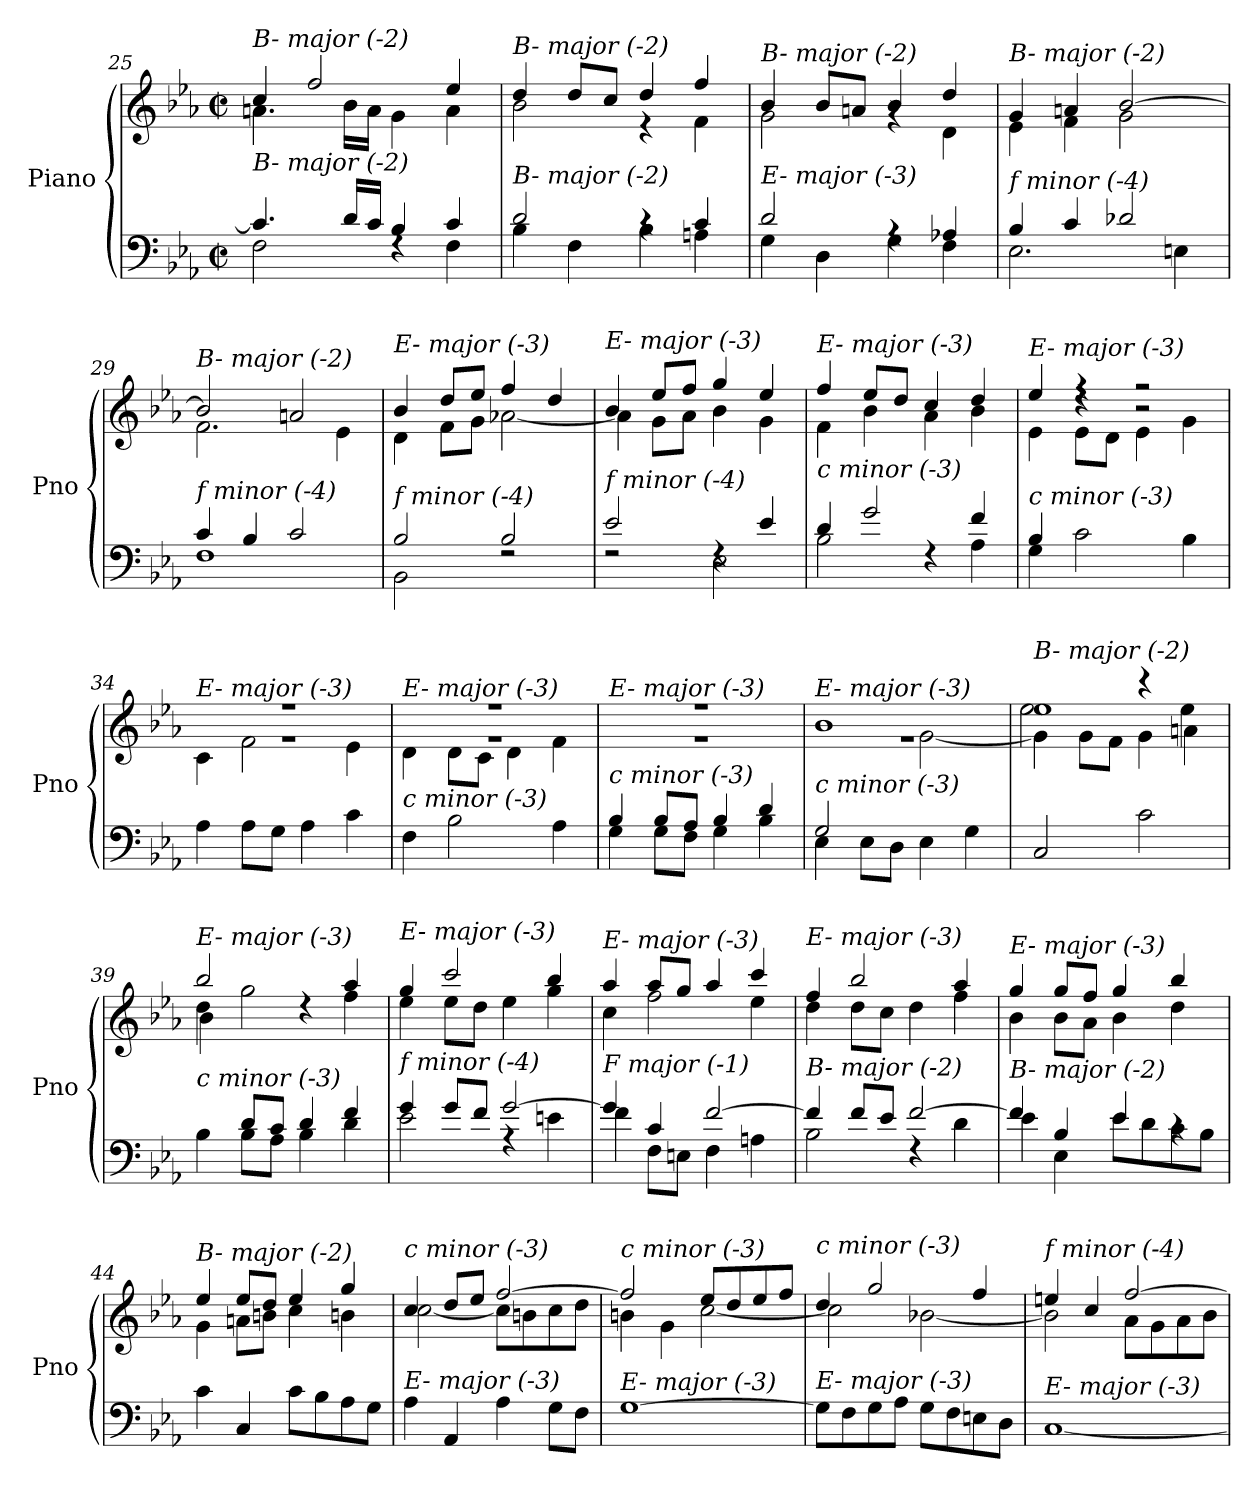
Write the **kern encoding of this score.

**kern	**kern
*part1	*part1
*staff2	*staff1
*I"Piano	*
*I'Pno	*
*clefF4	*clefG2
*k[b-e-a-]	*k[b-e-a-]
*M2/2	*M2/2
*met(c|)	*met(c|)
=25	=25
*^	*^
!	!	!LO:TX:i:t=B- major (-2)	!
!LO:TX:i:t=B- major (-2)	!	!	!
4.c/]	2F\	4cc/	4.an\
.	.	2ff/	.
16d/LL	.	.	16b-\LL
16c/JJ	.	.	16a\JJ
4B-/	4rF	.	4g\
4c/	4F\	4ee-/	4a\
=26	=26	=26	=26
!	!	!LO:TX:i:t=B- major (-2)	!
!LO:TX:i:t=B- major (-2)	!	!	!
2d/	4B-\	4dd/	2b-\
.	4F\	8dd/L	.
.	.	8cc/J	.
4rc	4B-\	4dd/	4r
4c/	4An\	4ff/	4f\
=27	=27	=27	=27
!	!	!LO:TX:i:t=B- major (-2)	!
!LO:TX:i:t=E- major (-3)	!	!	!
2d/	4G\	4b-/	2g\
.	4D\	8b-/L	.
.	.	8an/J	.
4rA	4G\	4b-/	4rg
4A-X/	4F\	4dd/	4d\
=28	=28	=28	=28
!	!	!LO:TX:i:t=B- major (-2)	!
!LO:TX:i:t=f minor (-4)	!	!	!
4B-/	2.E-\	4g/	4e-\
4c/	.	4an/	4f\
2d-X/	.	[2b-/	2g\
.	4En\	.	.
=29	=29	=29	=29
!	!	!LO:TX:i:t=B- major (-2)	!
!LO:TX:i:t=f minor (-4)	!	!	!
4c/	1F	2b-/]	2.f\
4B-/	.	.	.
2c/	.	2an/	.
.	.	.	4e-\
=30	=30	=30	=30
!	!	!LO:TX:i:t=E- major (-3)	!
!LO:TX:i:t=f minor (-4)	!	!	!
2B-/	2BB-\	4b-/	4d\
.	.	8dd/L	8f\L
.	.	8ee-/J	8g\J
2B-/	2rF	4ff/	[2a-X\
.	.	4dd/	.
!!LO:LB:g=z	!!
=31	=31	=31	=31
!	!	!LO:TX:i:t=E- major (-3)	!
!LO:TX:i:t=f minor (-4)	!	!	!
2e-/	2rF	4b-/	4a-\]
.	.	8ee-/L	8g\L
.	.	8ff/J	8a-\J
4rF	2E-\	4gg/	4b-\
4e-/	.	4ee-/	4g\
=32	=32	=32	=32
!	!	!LO:TX:i:t=E- major (-3)	!
!LO:TX:i:t=c minor (-3)	!	!	!
4d/	2B-\	4ff/	4f\
2g/	.	8ee-/L	4b-\
.	.	8dd/J	.
.	4rF	4cc/	4a-\
4f/	4A-\	4dd/	4b-\
=33	=33	=33	=33
*	*^	*^	*^
!	!	!	!LO:TX:i:t=E- major (-3)	!	!	!
!LO:TX:i:t=c minor (-3)	!	!	!	!	!	!
4B-/	4ryy	4G\	4ee-/	4ryy	4e-\	4ryy
2.ryy	2c\	2.ryy	4rdd	4rff	8e-\L	2.ryy
.	.	.	.	.	8d\J	.
.	.	.	2r	2rff	4e-\	.
.	4B-\	.	.	.	4g\	.
*	*v	*v	*	*	*	*
*	*	*	*	*v	*v
=34	=34	=34	=34	=34
!	!	!LO:TX:i:t=E- major (-3)	!	!
!LO:TX:i:t=c minor (-3)	!	!	!	!
*v	*v	*	*	*
4A-\	1rg	1rff	4c\
8A-\L	.	.	2f\
8G\J	.	.	.
4A-\	.	.	.
4c\	.	.	4e-\
=35	=35	=35	=35
!	!LO:TX:i:t=E- major (-3)	!	!
!LO:TX:i:t=c minor (-3)	!	!	!
4F\	1rg	1rff	4d\
2B-\	.	.	8d\L
.	.	.	8c\J
.	.	.	4d\
4A-\	.	.	4f\
=36	=36	=36	=36
*^	*	*	*
!	!	!LO:TX:i:t=E- major (-3)	!	!
!LO:TX:i:t=c minor (-3)	!	!	!	!
*	*	*	*v	*v
4B-/	4G\	1rg	1rff
8B-/L	8G\L	.	.
8A-/J	8F\J	.	.
4B-/	4G\	.	.
4d/	4B-\	.	.
=37	=37	=37	=37
*	*^	*	*^
!	!	!	!LO:TX:i:t=E- major (-3)	!	!
!LO:TX:i:t=c minor (-3)	!	!	!	!	!
2ryy	2G/	4E-\	1rg	2ryy	1b-
.	.	8E-\L	.	.	.
.	.	8D\J	.	.	.
2ryy	2ryy	4E-\	.	[2g\	.
.	.	4G\	.	.	.
=38	=38	=38	=38	=38	=38
!	!	!	!LO:TX:i:t=B- major (-2)	!	!
!LO:TX:i:t=c minor (-3)	!	!	!	!	!
*v	*v	*v	*	*	*
2C/	1ee-	4g\]	2ee-\
.	.	8g\L	.
.	.	8f\J	.
2c\	.	4g\	4rccc
.	.	4an\	4ee-\
!!LO:PB:g=z
=39	=39	=39	=39
*^	*	*	*^
*	*^	*	*	*	*
!	!	!	!LO:TX:i:t=E- major (-3)	!	!	!
!LO:TX:i:t=c minor (-3)	!	!	!	!	!	!
4ryy	4B-\	4ryy	2bb-/	4dd\	4b-\	4ryy
2.ryy	8d/L	8B-\L	.	2gg\	2.ryy	2.ryy
.	8c/J	8A-\J	.	.	.	.
.	4d/	4B-\	4rdd	.	.	.
.	4f/	4d\	4aa-/	4ff\	.	.
*	*	*	*	*v	*v	*v
=40	=40	=40	=40	=40
!	!	!	!LO:TX:i:t=E- major (-3)	!
!LO:TX:i:t=f minor (-4)	!	!	!	!
*	*v	*v	*	*
4g/	2e-\	4gg/	4ee-\
8g/L	.	2ccc/	8ee-\L
8f/J	.	.	8dd\J
[2g/	4rA	.	4ee-\
.	4en\	4bb-/	4gg\
=41	=41	=41	=41
!	!	!LO:TX:i:t=E- major (-3)	!
!LO:TX:i:t=F major (-1)	!	!	!
4g/]	4f\	4aa-/	4cc\
4c/	8F\L	8aa-/L	2ff\
.	8En\J	8gg/J	.
[2f/	4F\	4aa-/	.
.	4An\	4ccc/	4ee-\
=42	=42	=42	=42
!	!	!LO:TX:i:t=E- major (-3)	!
!LO:TX:i:t=B- major (-2)	!	!	!
4f/]	2B-\	4ff/	4dd\
8f/L	.	2bb-/	8dd\L
8e-/J	.	.	8cc\J
[2f/	4rF	.	4dd\
.	4d\	4aa-/	4ff\
=43	=43	=43	=43
!	!	!LO:TX:i:t=E- major (-3)	!
!LO:TX:i:t=B- major (-2)	!	!	!
4f/]	4e-\	4gg/	4b-\
4B-/	4E-\	8gg/L	8b-\L
.	.	8ff/J	8a-\J
4e-/	8e-\L	4gg/	4b-\
.	8d\	.	.
4rc	8c\	4bb-/	4dd\
.	8B-\J	.	.
=44	=44	=44	=44
!	!	!LO:TX:i:t=B- major (-2)	!
!LO:TX:i:t=E- major (-3)	!	!	!
*v	*v	*	*
4c\	4ee-/	4g\
4C/	8ee-/L	8an\L
.	8dd/J	8bn\J
8c\L	4ee-/	4cc\
8B-\	.	.
8A-\	4gg/	4bn\
8G\J	.	.
=45	=45	=45
!	!LO:TX:i:t=c minor (-3)	!
!LO:TX:i:t=E- major (-3)	!	!
4A-\	4cc/	[2cc\
4AA-/	8dd/L	.
.	8ee-/J	.
4A-\	[2ff/	8cc\L]
.	.	8bn\
8G\L	.	8cc\
8F\J	.	8dd\J
!!LO:LB:g=z	!!
=46	=46	=46
!	!LO:TX:i:t=c minor (-3)	!
!LO:TX:i:t=E- major (-3)	!	!
[1G	2ff/]	4bn\
.	.	4g\
.	8ee-/L	[2cc\
.	8dd/	.
.	8ee-/	.
.	8ff/J	.
=47	=47	=47
!	!LO:TX:i:t=c minor (-3)	!
!LO:TX:i:t=E- major (-3)	!	!
8G\L]	4dd/	2cc\]
8F\	.	.
8G\	2gg/	.
8A-\J	.	.
8G\L	.	[2b-X\
8F\	.	.
8En\	4ff/	.
8D\J	.	.
=48	=48	=48
!	!LO:TX:i:t=f minor (-4)	!
!LO:TX:i:t=E- major (-3)	!	!
[1C	4een/	2b-\]
.	4cc/	.
.	[2ff/	8a-\L
.	.	8g\
.	.	8a-\
.	.	8b-\J
*	*v	*v
=	=
*-	*-
